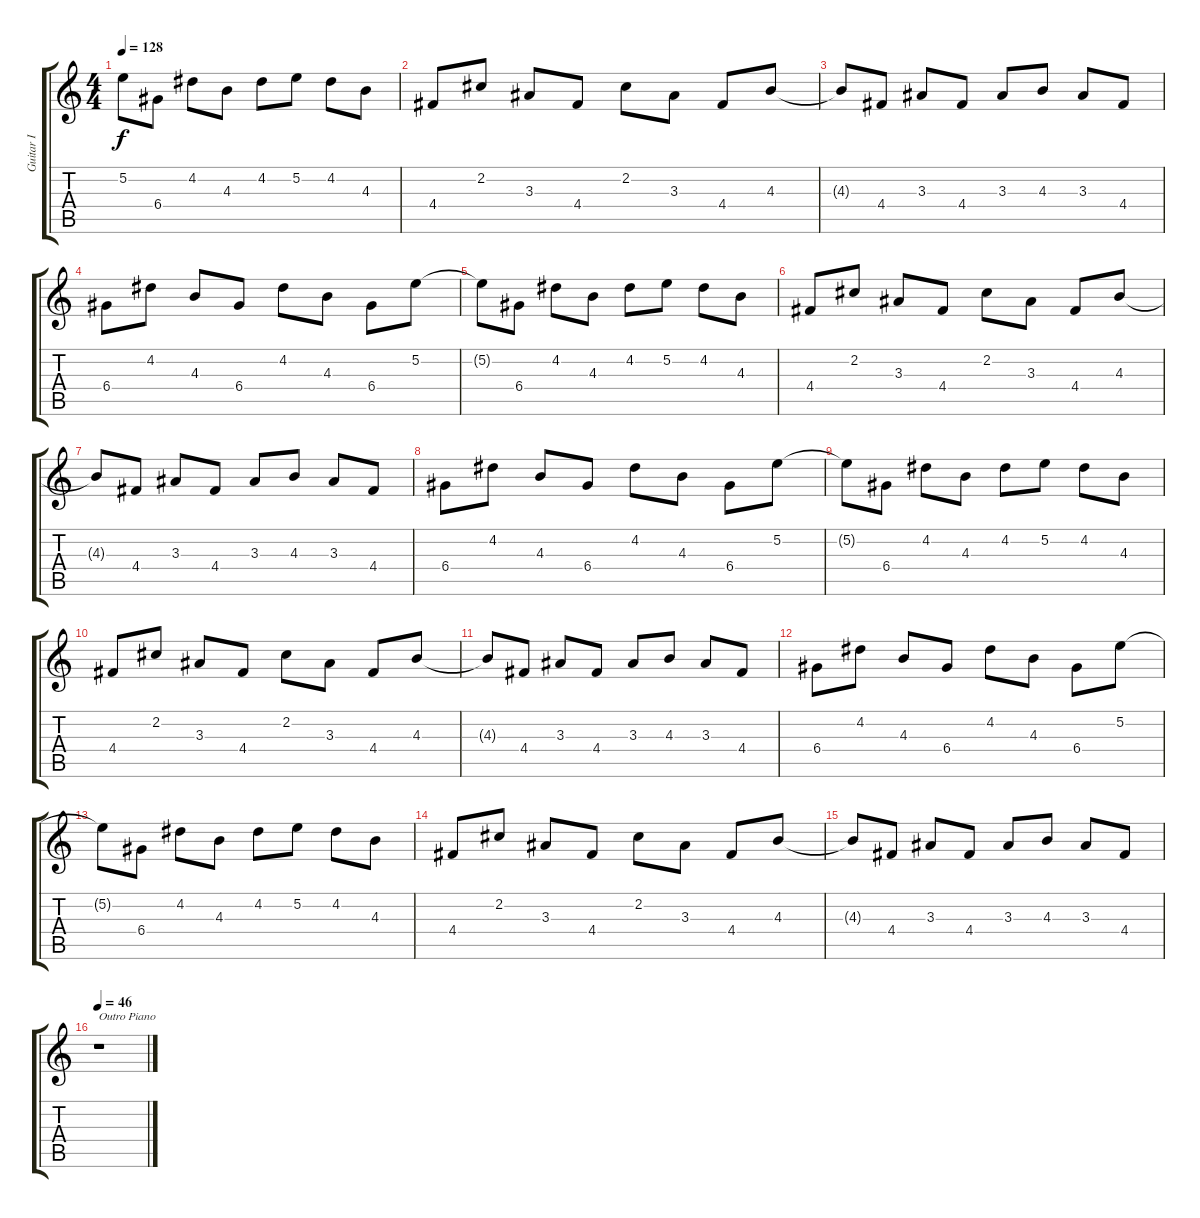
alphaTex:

\track ("Guitar I" "Guitar I") {instrument electricguitarjazz}
\staff {score tabs}
\tuning (E4 B3 G3 D3 A2 E2) {hide}
\ts (4 4)
\tempo 128
\clef g2
\ks c
5.2{t}.8{dy f} 6.4.8 4.2.8 4.3.8 4.2.8 5.2.8 4.2.8 4.3.8 |
4.4.8 2.2.8 3.3.8 4.4.8 2.2.8 3.3.8 4.4.8 4.3.8 |
4.3{t}.8 4.4.8 3.3.8 4.4.8 3.3.8 4.3.8 3.3.8 4.4.8 |
6.4.8 4.2.8 4.3.8 6.4.8 4.2.8 4.3.8 6.4.8 5.2.8 |
5.2{t}.8 6.4.8 4.2.8 4.3.8 4.2.8 5.2.8 4.2.8 4.3.8 |
4.4.8 2.2.8 3.3.8 4.4.8 2.2.8 3.3.8 4.4.8 4.3.8 |
4.3{t}.8 4.4.8 3.3.8 4.4.8 3.3.8 4.3.8 3.3.8 4.4.8 |
6.4.8 4.2.8 4.3.8 6.4.8 4.2.8 4.3.8 6.4.8 5.2.8 |
5.2{t}.8 6.4.8 4.2.8 4.3.8 4.2.8 5.2.8 4.2.8 4.3.8 |
4.4.8 2.2.8 3.3.8 4.4.8 2.2.8 3.3.8 4.4.8 4.3.8 |
4.3{t}.8 4.4.8 3.3.8 4.4.8 3.3.8 4.3.8 3.3.8 4.4.8 |
6.4.8 4.2.8 4.3.8 6.4.8 4.2.8 4.3.8 6.4.8 5.2.8 |
5.2{t}.8 6.4.8 4.2.8 4.3.8 4.2.8 5.2.8 4.2.8 4.3.8 |
4.4.8 2.2.8 3.3.8 4.4.8 2.2.8 3.3.8 4.4.8 4.3.8 |
4.3{t}.8 4.4.8 3.3.8 4.4.8 3.3.8 4.3.8 3.3.8 4.4.8 |
\tempo 46
r.1{txt "Outro Piano"}
